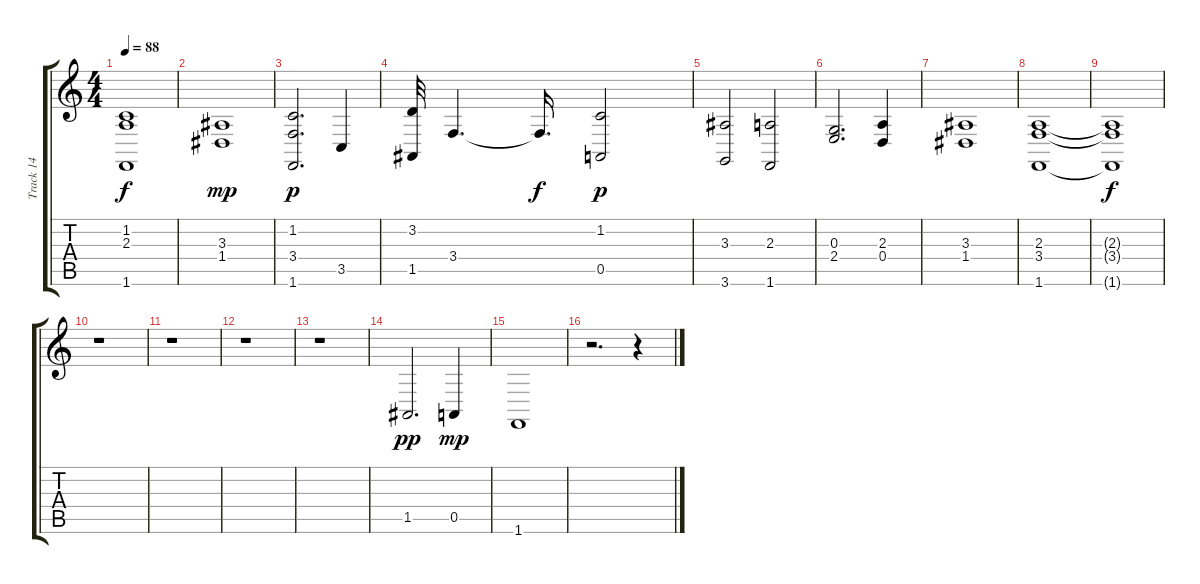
\track ("Track 14" "Track 14") {instrument synthstrings1}
\staff {score tabs}
\tuning (E4 B3 G3 D3 A2 E2) {hide}
\ts (4 4)
\tempo 88
\clef g2
\ks c
(1.2{t} 2.3{t} 1.6{t}).1{dy f} |
(3.3 1.4).1{dy mp} |
(1.2 3.4 1.6).2{d dy p} 3.5.4 |
(3.2 1.5).32 3.4.4{d} 3.4{t}.16{d dy f} (1.2 0.5).2{dy p} |
(3.3 3.6).2 (2.3 1.6).2 |
(0.3 2.4).2{d} (2.3 0.4).4 |
(3.3 1.4).1 |
(2.3 3.4 1.6).1 |
(2.3{t} 3.4{t} 1.6{t}).1{dy f} |
r.1 |
r.1 |
r.1 |
r.1 |
1.5.2{d dy pp} 0.5.4{dy mp} |
1.6.1 |
r.2{d} r.4
